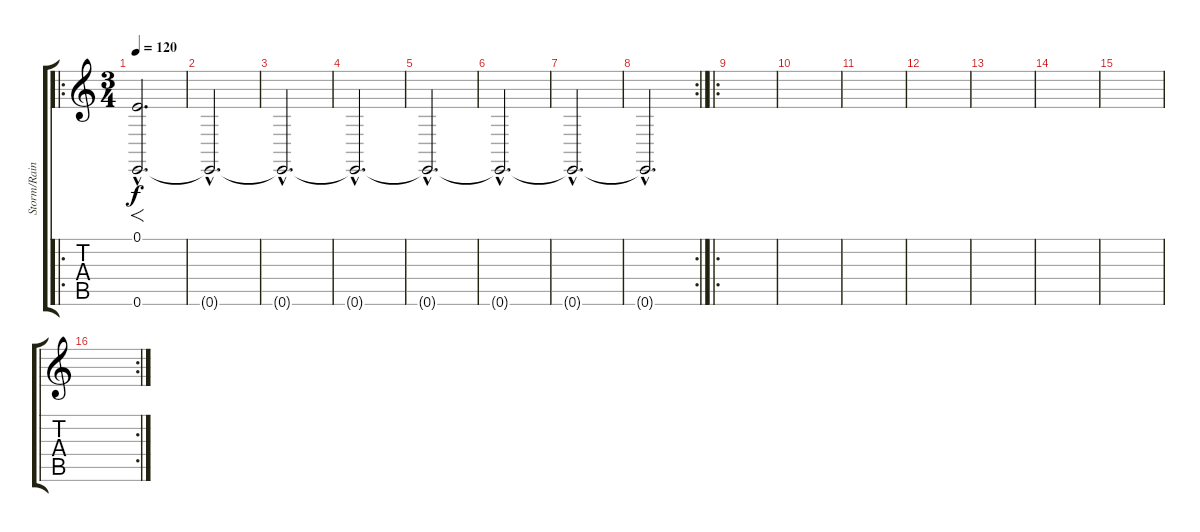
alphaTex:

\track ("Storm/Rain Effects" "Storm/Rain") {instrument applause}
\staff {score tabs}
\tuning (E4 B3 G3 D3 A2 E2) {hide}
\ro
\ts (3 4)
\tempo 120
\clef g2
\ks c
(0.1{hac} 0.6{hac}).2{f d dy f instrument applause} |
0.6{hac t}.2{d} |
0.6{hac t}.2{d} |
0.6{hac t}.2{d} |
0.6{hac t}.2{d} |
0.6{hac t}.2{d} |
0.6{hac t}.2{d} |
\rc 2
0.6{hac t}.2{d} |
\ro
|
|
|
|
|
|
|
\rc 2
